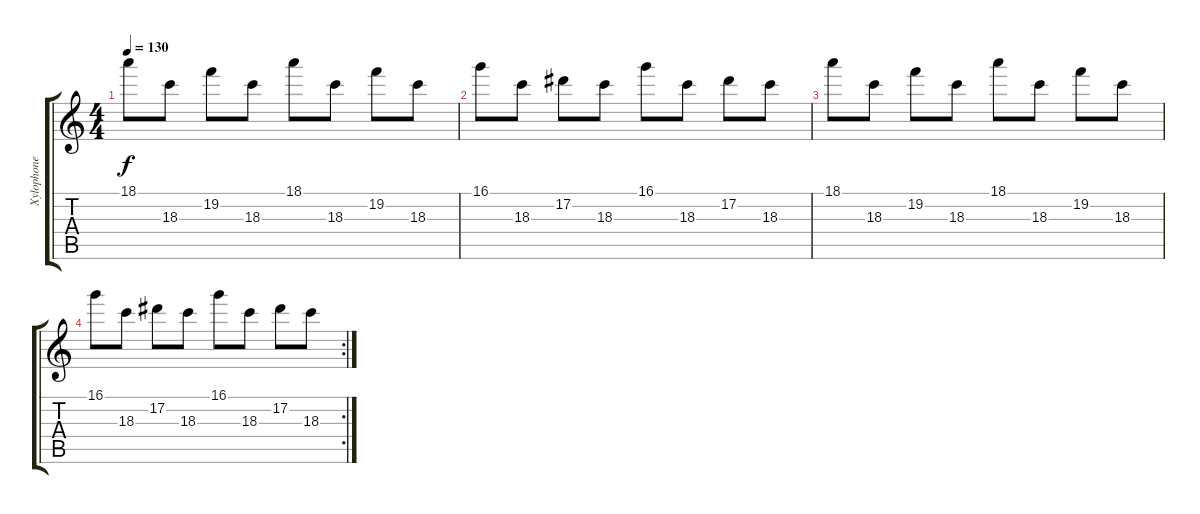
\track ("Xylophone" "Xylophone") {instrument xylophone}
\staff {score tabs}
\tuning (Eb5 Bb4 Gb4 Db4 Ab3 Eb3) {hide}
\ts (4 4)
\tempo 130
\clef g2
\ks c
18.1.8{dy f} 18.3.8 19.2.8 18.3.8 18.1.8 18.3.8 19.2.8 18.3.8 |
16.1.8 18.3.8 17.2.8 18.3.8 16.1.8 18.3.8 17.2.8 18.3.8 |
18.1.8 18.3.8 19.2.8 18.3.8 18.1.8 18.3.8 19.2.8 18.3.8 |
\rc 2
16.1.8 18.3.8 17.2.8 18.3.8 16.1.8 18.3.8 17.2.8 18.3.8
